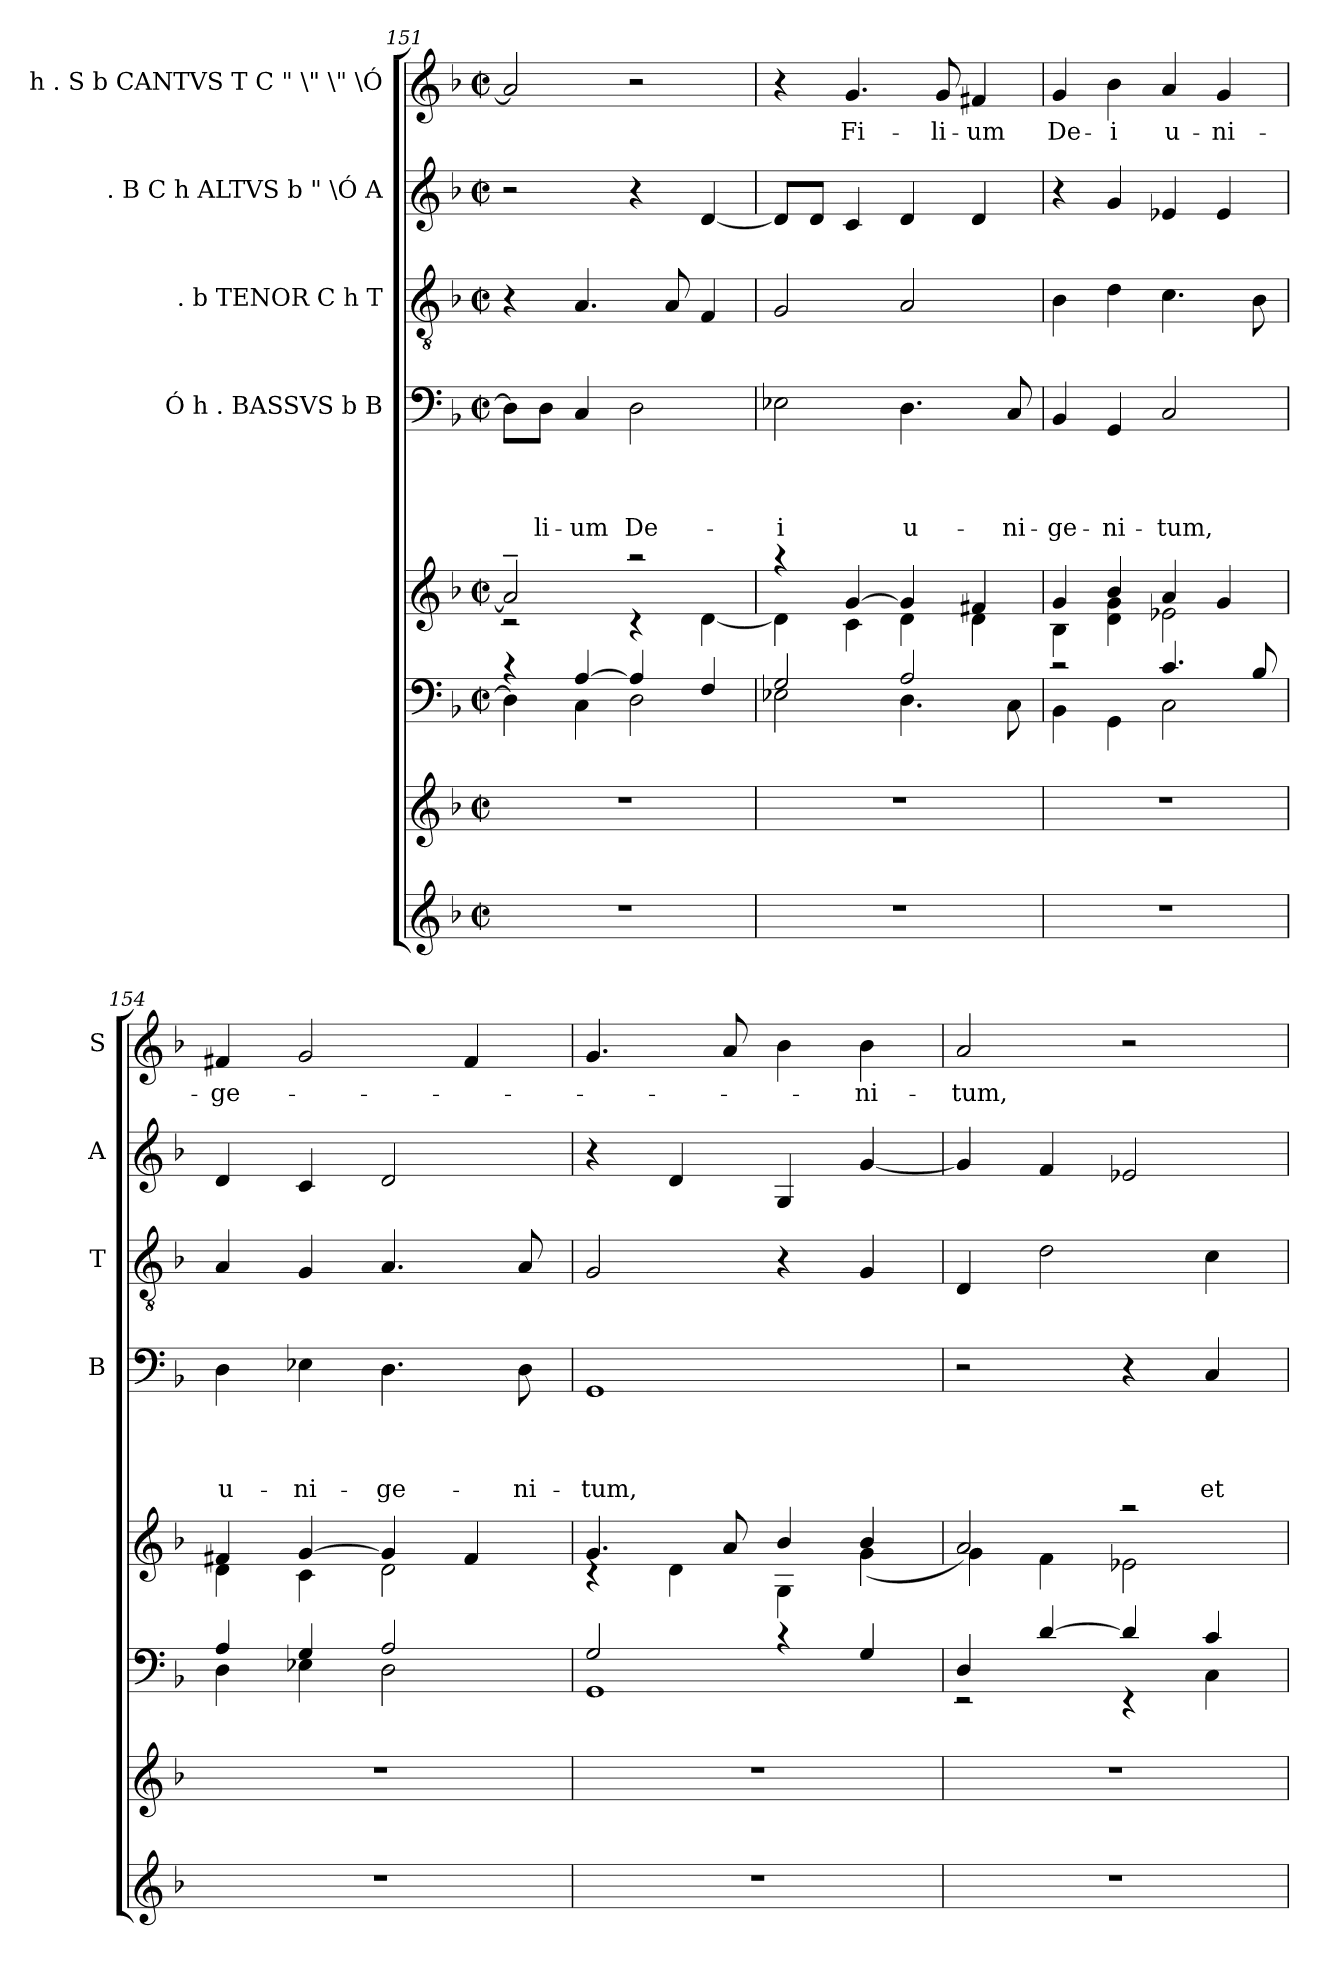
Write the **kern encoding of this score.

**kern	**kern	**kern	**kern	**kern	**text	**text	**text	**text	**kern	**kern	**kern	**text
*part8	*part7	*part6	*part5	*part4	*part4	*part4	*part4	*part4	*part3	*part2	*part1	*part1
*staff8	*staff7	*staff6	*staff5	*staff4	*staff4	*staff4	*staff4	*staff4	*staff3	*staff2	*staff1	*staff1
*	*	*	*	*I"Ó h . BASSVS b B	*	*	*	*	*I". b TENOR C h T	*I". B C h ALTVS b " \Ó A	*I"h . S b CANTVS T C " \" \" \Ó	*
*	*	*	*	*I'B	*	*	*	*	*I'T	*I'A	*I'S	*
*clefG2	*clefG2	*clefF4	*clefG2	*clefF4	*	*	*	*	*clefGv2	*clefG2	*clefG2	*
*k[b-]	*k[b-]	*k[b-]	*k[b-]	*k[b-]	*	*	*	*	*k[b-]	*k[b-]	*k[b-]	*
*F:	*F:	*F:	*F:	*F:	*	*	*	*	*F:	*F:	*F:	*
*M2/2	*M2/2	*M2/2	*M2/2	*M2/2	*	*	*	*	*M2/2	*M2/2	*M2/2	*
*met(c|)	*met(c|)	*met(c|)	*met(c|)	*met(c|)	*	*	*	*	*met(c|)	*met(c|)	*met(c|)	*
=151	=151	=151	=151	=151	=151	=151	=151	=151	=151	=151	=151	=151
*	*	*^	*^	*	*	*	*	*	*	*	*	*
1r	1r	4rc	4D\]	2a~>/]	2rc	8D\L]	.	.	.	.	4r	2r	2a/]	.
!	!	!	!	!	!	!	!	!	!	!LO:LY:b	!	!	!	!
.	.	.	.	.	.	8D\J	.	.	.	-li-	.	.	.	.
!	!	!	!	!	!	!	!	!	!	!LO:LY:b	!	!	!	!
.	.	[>4A/	4C\	.	.	4C/	.	.	.	-um	4.A/	.	.	.
!	!	!	!	!	!	!	!	!	!	!LO:LY:b	!	!	!	!
.	.	4A/]	2D\	2raa	4rc	2D\	.	.	.	De-	.	4r	2r	.
.	.	.	.	.	.	.	.	.	.	.	8A/	.	.	.
.	.	4F/	.	.	[<4d\	.	.	.	.	.	4F/	[<4d/	.	.
=152	=152	=152	=152	=152	=152	=152	=152	=152	=152	=152	=152	=152	=152	=152
!	!	!	!	!	!	!	!	!	!	!LO:LY:b	!	!	!	!
1r	1r	2G/	2E-X\	4raa	4d\]	2E-X\	.	.	.	-i	2G/	8d/L]	4r	.
.	.	.	.	.	.	.	.	.	.	.	.	8d/J	.	.
!	!	!	!	!	!	!	!	!	!	!	!	!	!	!LO:LY:b
.	.	.	.	[>4g/	4c\	.	.	.	.	.	.	4c/	4.g/	Fi-
!	!	!	!	!	!	!	!	!	!	!LO:LY:b	!	!	!	!
.	.	2A/	4.D\	4g/]	4d\	4.D\	.	.	.	u-	2A/	4d/	.	.
!	!	!	!	!	!	!	!	!	!	!	!	!	!	!LO:LY:b
.	.	.	.	.	.	.	.	.	.	.	.	.	8g/	-li-
!	!	!	!	!	!	!	!	!	!	!	!	!	!	!LO:LY:b
.	.	.	.	4f#X/	4d\	.	.	.	.	.	.	4d/	4f#X/	-um
!	!	!	!	!	!	!	!	!	!	!LO:LY:b	!	!	!	!
.	.	.	8C\	.	.	8C/	.	.	.	-ni-	.	.	.	.
=153	=153	=153	=153	=153	=153	=153	=153	=153	=153	=153	=153	=153	=153	=153
!	!	!	!	!	!	!	!	!	!	!LO:LY:b	!	!	!	!LO:LY:b
1r	1r	2rc	4BB-\	4g/	4B-\	4BB-/	.	.	.	-ge-	4B-\	4r	4g/	De-
!	!	!	!	!	!	!	!	!	!	!LO:LY:b	!	!	!	!LO:LY:b
.	.	.	4GG\	4b-/	4d\ 4g\	4GG/	.	.	.	-ni-	4d\	4g/	4b-\	-i
!	!	!	!	!	!	!	!	!	!	!LO:LY:b	!	!	!	!LO:LY:b
.	.	4.c/	2C\	4a/	2e-X\	2C/	.	.	.	-tum,	4.c\	4e-X/	4a/	u-
!	!	!	!	!	!	!	!	!	!	!	!	!	!	!LO:LY:b
.	.	.	.	4g/	.	.	.	.	.	.	.	4e-/	4g/	-ni-
.	.	8B-/	.	.	.	.	.	.	.	.	8B-\	.	.	.
!!LO:LB:g=z
=154	=154	=154	=154	=154	=154	=154	=154	=154	=154	=154	=154	=154	=154	=154
!	!	!	!	!	!	!	!	!	!	!LO:LY:b	!	!	!	!LO:LY:b
1r	1r	4A/	4D\	4f#X/	4d\	4D\	.	.	.	u-	4A/	4d/	4f#X/	-ge-
!	!	!	!	!	!	!	!	!	!	!LO:LY:b	!	!	!	!
.	.	4G/	4E-X\	[>4g/	4c\	4E-X\	.	.	.	-ni-	4G/	4c/	2g/	.
!	!	!	!	!	!	!	!	!	!	!LO:LY:b	!	!	!	!
.	.	2A/	2D\	4g/]	2d\	4.D\	.	.	.	-ge-	4.A/	2d/	.	.
.	.	.	.	4f#/	.	.	.	.	.	.	.	.	4f#/	.
!	!	!	!	!	!	!	!	!	!	!LO:LY:b	!	!	!	!
.	.	.	.	.	.	8D\	.	.	.	-ni-	8A/	.	.	.
=155	=155	=155	=155	=155	=155	=155	=155	=155	=155	=155	=155	=155	=155	=155
!	!	!	!	!	!	!	!	!	!	!LO:LY:b	!	!	!	!
1r	1r	2G/	1GG	4.g/	4rB	1GG	.	.	.	-tum,	2G/	4r	4.g/	.
.	.	.	.	.	4d\	.	.	.	.	.	.	4d/	.	.
.	.	.	.	8a/	.	.	.	.	.	.	.	.	8a/	.
.	.	4rB	.	4b-/	4G\	.	.	.	.	.	4r	4G/	4b-\	.
!	!	!	!	!	!	!	!	!	!	!	!	!	!	!LO:LY:b
.	.	4G/	.	4b-/	(<4g\	.	.	.	.	.	4G/	[<4g/	4b-\	-ni-
=156	=156	=156	=156	=156	=156	=156	=156	=156	=156	=156	=156	=156	=156	=156
!	!	!	!	!	!	!	!	!	!	!	!	!	!	!LO:LY:b
1r	1r	4D/	2rEE	2a/)	4g\	2r	.	.	.	.	4D/	4g/]	2a/	-tum,
.	.	[>4d/	.	.	4f\	.	.	.	.	.	2d\	4f/	.	.
.	.	4d/]	4rEE	2raa	2e-X\	4r	.	.	.	.	.	2e-X/	2r	.
!	!	!	!	!	!	!	!	!	!	!LO:LY:b	!	!	!	!
.	.	4c/	4C\	.	.	4C/	.	.	.	et	4c\	.	.	.
*	*	*v	*v	*	*	*	*	*	*	*	*	*	*	*
*	*	*	*v	*v	*	*	*	*	*	*	*	*	*
=	=	=	=	=	=	=	=	=	=	=	=	=
*-	*-	*-	*-	*-	*-	*-	*-	*-	*-	*-	*-	*-
